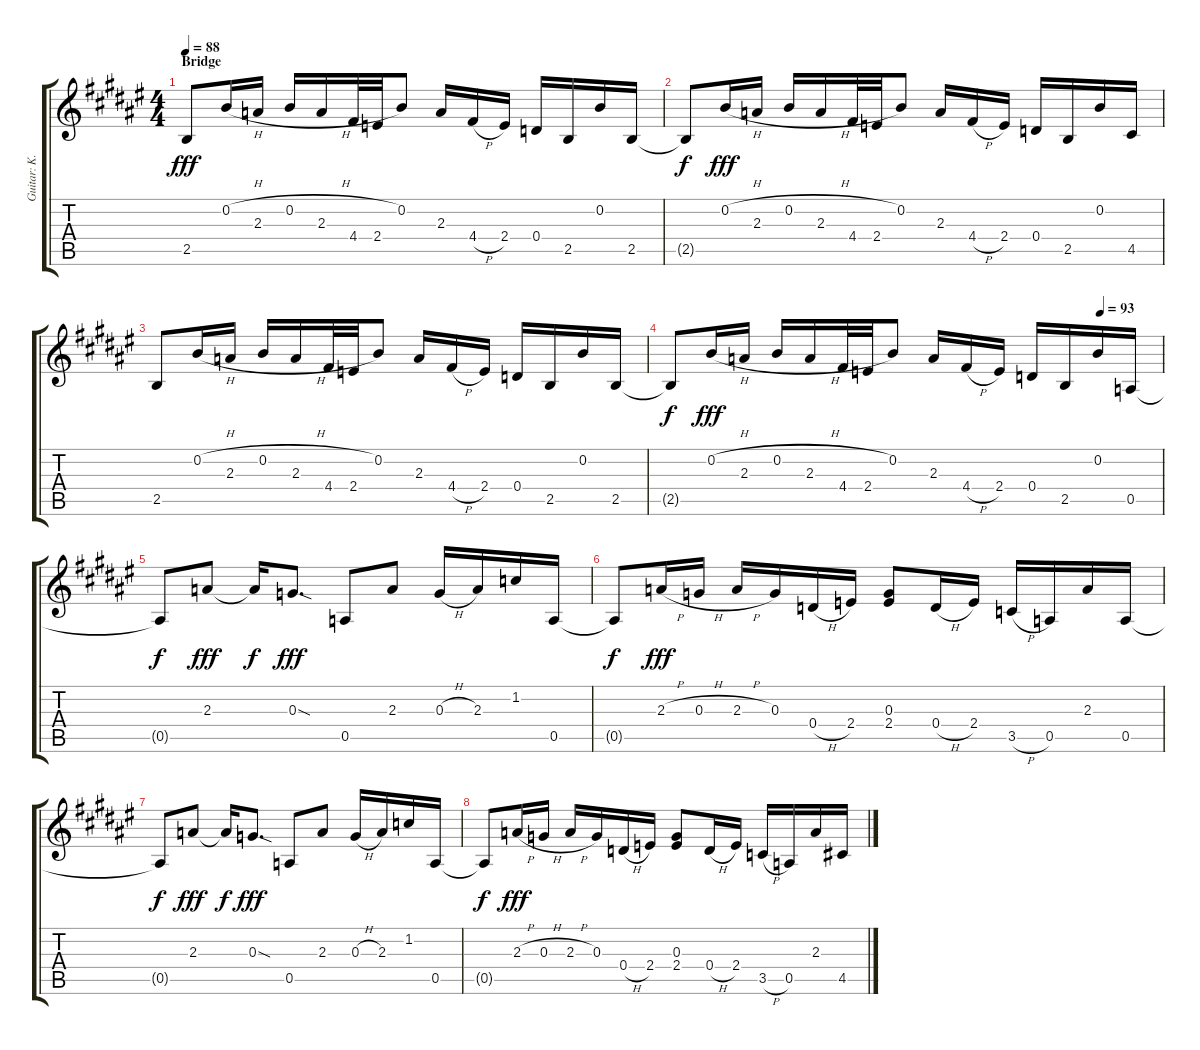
\track ("Guitar: K.K." "Guitar: K.") {instrument overdrivenguitar}
\staff {score tabs}
\tuning (E4 B3 G3 D3 A2 D2) {hide}
\ts (4 4)
\section ("" "Bridge")
\tempo 88
\clef g2
\ks f#
2.5.8{dy fff} 0.2{h}.16 2.3.16 0.2{h}.16 2.3.16 4.4.32 2.4.32 0.2.8 2.3.16 4.4{h}.16 2.4.16 0.4.16 2.5.16 0.2.16 2.5.16 |
2.5{t}.8{dy f} 0.2{h}.16{dy fff} 2.3.16 0.2{h}.16 2.3.16 4.4.32 2.4.32 0.2.8 2.3.16 4.4{h}.16 2.4.16 0.4.16 2.5.16 0.2.16 4.5.16 |
2.5.8 0.2{h}.16 2.3.16 0.2{h}.16 2.3.16 4.4.32 2.4.32 0.2.8 2.3.16 4.4{h}.16 2.4.16 0.4.16 2.5.16 0.2.16 2.5.16 |
\tempo (93 0.875)
2.5{t}.8{dy f} 0.2{h}.16{dy fff} 2.3.16 0.2{h}.16 2.3.16 4.4.32 2.4.32 0.2.8 2.3.16 4.4{h}.16 2.4.16 0.4.16 2.5.16 0.2.16 0.5.16 |
0.5{t}.8{dy f} 2.3.8{dy fff} 2.3{t}.16{dy f} 0.3{sod}.8{d dy fff} 0.5.8 2.3.8 0.3{h}.16 2.3.16 1.2.16 0.5.16 |
0.5{t}.8{dy f} 2.3{h}.16{dy fff} 0.3{h}.16 2.3{h}.16 0.3.16 0.4{h}.16 2.4.16 (0.3 2.4).8 0.4{h}.16 2.4.16 3.5{h}.16 0.5.16 2.3.16 0.5.16 |
0.5{t}.8{dy f} 2.3.8{dy fff} 2.3{t}.16{dy f} 0.3{sod}.8{d dy fff} 0.5.8 2.3.8 0.3{h}.16 2.3.16 1.2.16 0.5.16 |
0.5{t}.8{dy f} 2.3{h}.16{dy fff} 0.3{h}.16 2.3{h}.16 0.3.16 0.4{h}.16 2.4.16 (0.3 2.4).8 0.4{h}.16 2.4.16 3.5{h}.16 0.5.16 2.3.16 4.5.16
